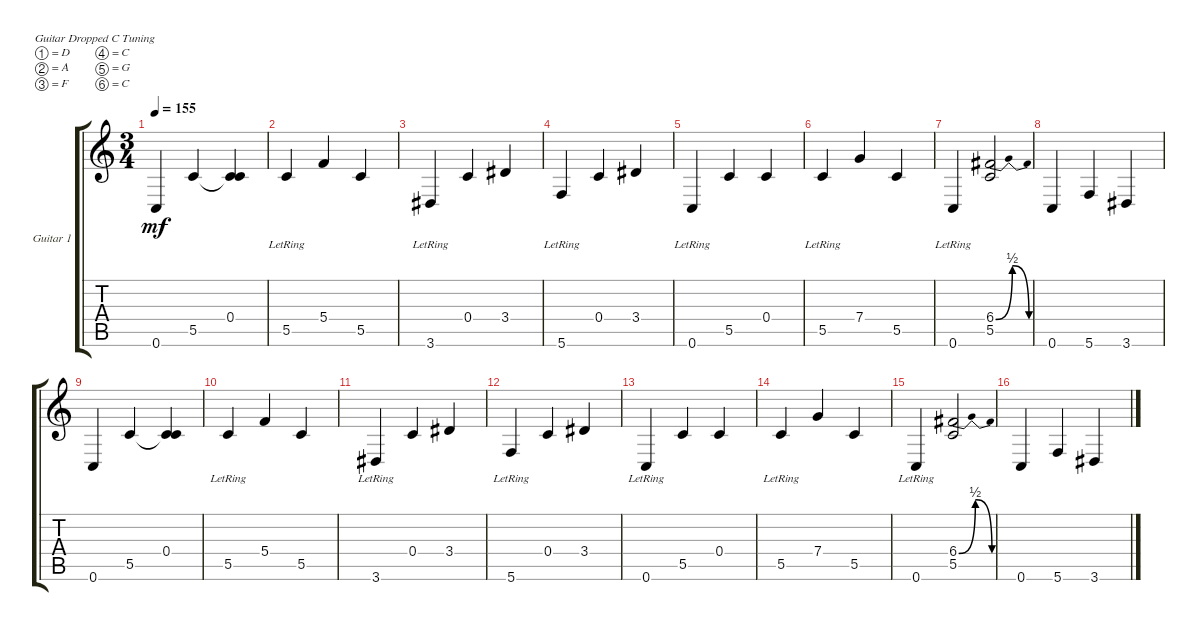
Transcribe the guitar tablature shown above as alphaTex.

\bracketExtendMode groupsimilarinstruments
\firstSystemTrackNameOrientation horizontal
\otherSystemsTrackNameOrientation horizontal
\track ("Guitar 1" "Guitar 1") {instrument distortionguitar}
\staff {score tabs}
\tuning (D4 A3 F3 C3 G2 C2)
\ts (3 4)
\tempo 155
\clef g2
\ks c
0.6.4{dy mf} 5.5.4 (0.4 5.5{t}).4 |
5.5{lr}.4 5.4.4 5.5.4 |
3.6{lr}.4 0.4.4 3.4.4 |
5.6{lr}.4 0.4.4 3.4.4 |
0.6{lr}.4 5.5.4 0.4.4 |
5.5{lr}.4 7.4.4 5.5.4 |
0.6{lr}.4 (6.4{be (bendrelease 0 0 24 2 24 2 39 0)} 5.5).2 |
0.6.4 5.6.4 3.6.4 |
0.6.4 5.5.4 (0.4 5.5{t}).4 |
5.5{lr}.4 5.4.4 5.5.4 |
3.6{lr}.4 0.4.4 3.4.4 |
5.6{lr}.4 0.4.4 3.4.4 |
0.6{lr}.4 5.5.4 0.4.4 |
5.5{lr}.4 7.4.4 5.5.4 |
0.6{lr}.4 (6.4{be (bendrelease 0 0 24 2 24 2 39 0)} 5.5).2 |
0.6.4 5.6.4 3.6.4
